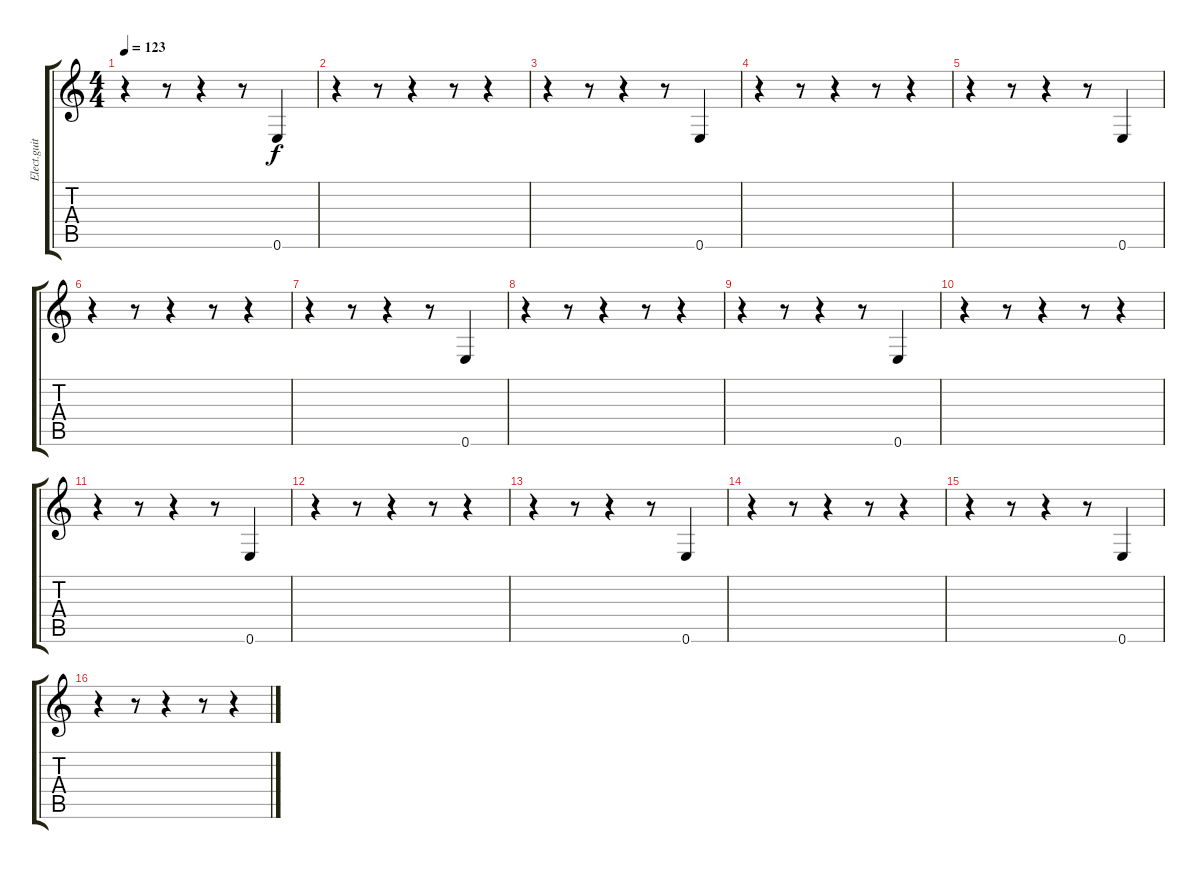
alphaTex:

\track ("Elect.guitar (jazz) " "Elect.guit") {instrument electricguitarjazz}
\staff {score tabs}
\tuning (E4 B3 G3 D3 A2 E2) {hide}
\ts (4 4)
\tempo 123
\clef g2
\ks c
r.4{dy f} r.8 r.4 r.8 0.6.4 |
r.4 r.8 r.4 r.8 r.4 |
r.4 r.8 r.4 r.8 0.6.4 |
r.4 r.8 r.4 r.8 r.4 |
r.4 r.8 r.4 r.8 0.6.4 |
r.4 r.8 r.4 r.8 r.4 |
r.4 r.8 r.4 r.8 0.6.4 |
r.4 r.8 r.4 r.8 r.4 |
r.4 r.8 r.4 r.8 0.6.4 |
r.4 r.8 r.4 r.8 r.4 |
r.4 r.8 r.4 r.8 0.6.4 |
r.4 r.8 r.4 r.8 r.4 |
r.4 r.8 r.4 r.8 0.6.4 |
r.4 r.8 r.4 r.8 r.4 |
r.4 r.8 r.4 r.8 0.6.4 |
r.4 r.8 r.4 r.8 r.4
